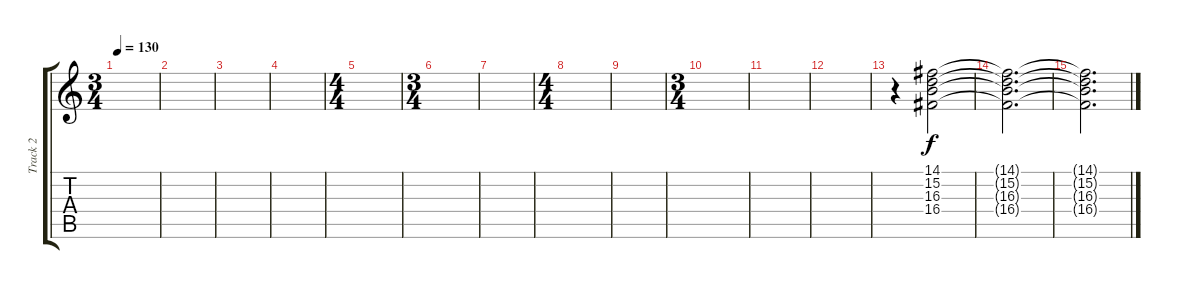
\track ("Track 2" "Track 2") {instrument brightacousticpiano}
\staff {score tabs}
\tuning (E4 B3 G3 D3 A2 E2) {hide}
\ts (3 4)
\tempo 130
\clef g2
\ks c
|
|
|
|
\ts (4 4)
|
\ts (3 4)
|
|
\ts (4 4)
|
|
\ts (3 4)
|
|
|
r.4{volume 9} (14.1 15.2 16.3 16.4).2 |
(14.1{t} 15.2{t} 16.3{t} 16.4{t}).2{d} |
(14.1{t} 15.2{t} 16.3{t} 16.4{t}).2{d}
